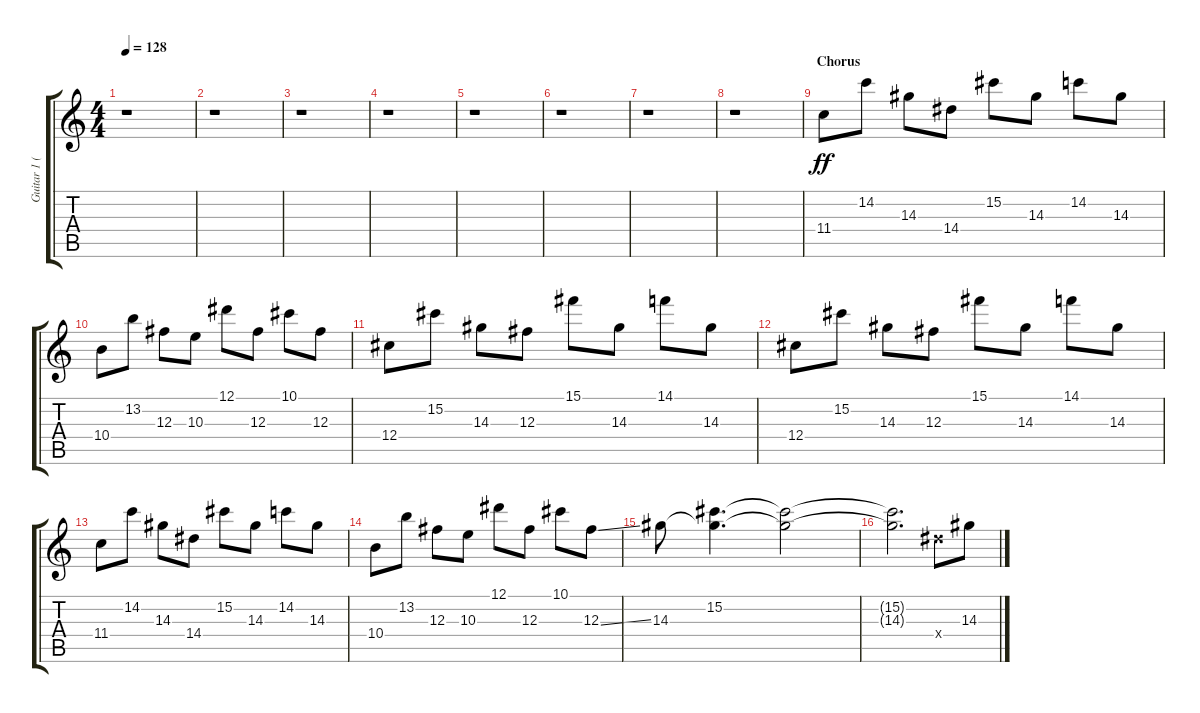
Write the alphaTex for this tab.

\track ("Guitar 1 (Slash)" "Guitar 1 (") {instrument distortionguitar}
\staff {score tabs}
\tuning (Eb4 Bb3 Gb3 Db3 Ab2 Eb2) {hide}
\ts (4 4)
\tempo 128
\clef g2
\ks c
r.1{dy ff} |
r.1 |
r.1 |
r.1 |
r.1 |
r.1 |
r.1 |
r.1 |
\section ("" "Chorus")
11.4.8 14.2.8 14.3.8 14.4.8 15.2.8 14.3.8 14.2.8 14.3.8 |
10.4.8 13.2.8 12.3.8 10.3.8 12.1.8 12.3.8 10.1.8 12.3.8 |
12.4.8 15.2.8 14.3.8 12.3.8 15.1.8 14.3.8 14.1.8 14.3.8 |
12.4.8 15.2.8 14.3.8 12.3.8 15.1.8 14.3.8 14.1.8 14.3.8 |
11.4.8 14.2.8 14.3.8 14.4.8 15.2.8 14.3.8 14.2.8 14.3.8 |
10.4.8 13.2.8 12.3.8 10.3.8 12.1.8 12.3.8 10.1.8 12.3{ss}.8 |
14.3.8 (15.2 14.3{t}).4{d} (15.2{t} 14.3{t}).2 |
(15.2{t} 14.3{t}).2{d} 14.4{x}.8 14.3.8
